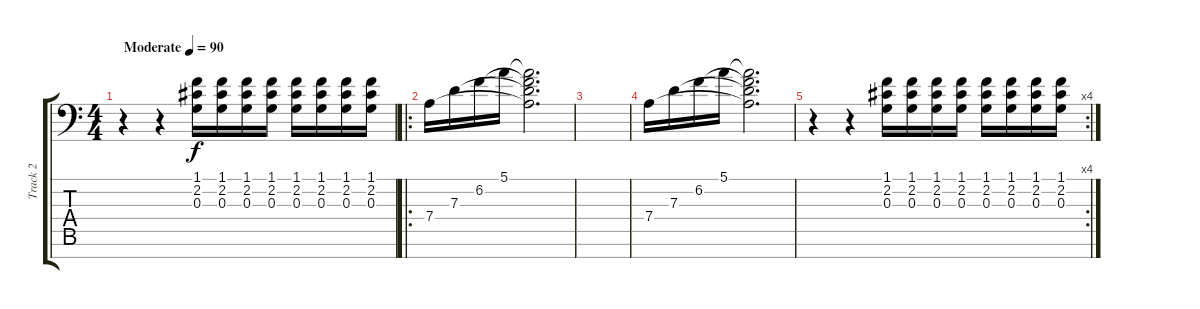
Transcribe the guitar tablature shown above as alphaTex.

\track ("Track 2" "Track 2") {instrument electricpiano1}
\staff {score tabs}
\tuning (E4 B3 G3 D3 A2 E2 A1) {hide}
\ts (4 4)
\tempo (90 "Moderate")
\clef f4
\ks c
r.4{dy f instrument electricpiano1} r.4 (1.1 2.2 0.3).16 (1.1 2.2 0.3).16 (1.1 2.2 0.3).16 (1.1 2.2 0.3).16 (1.1 2.2 0.3).16 (1.1 2.2 0.3).16 (1.1 2.2 0.3).16 (1.1 2.2 0.3).16 |
\ro
7.4.16 7.3.16 6.2.16 5.1.16 (5.1{t} 6.2{t} 7.3{t} 7.4{t}).2{d} |
|
7.4.16 7.3.16 6.2.16 5.1.16 (5.1{t} 6.2{t} 7.3{t} 7.4{t}).2{d} |
\rc 4
r.4 r.4 (1.1 2.2 0.3).16 (1.1 2.2 0.3).16 (1.1 2.2 0.3).16 (1.1 2.2 0.3).16 (1.1 2.2 0.3).16 (1.1 2.2 0.3).16 (1.1 2.2 0.3).16 (1.1 2.2 0.3).16
